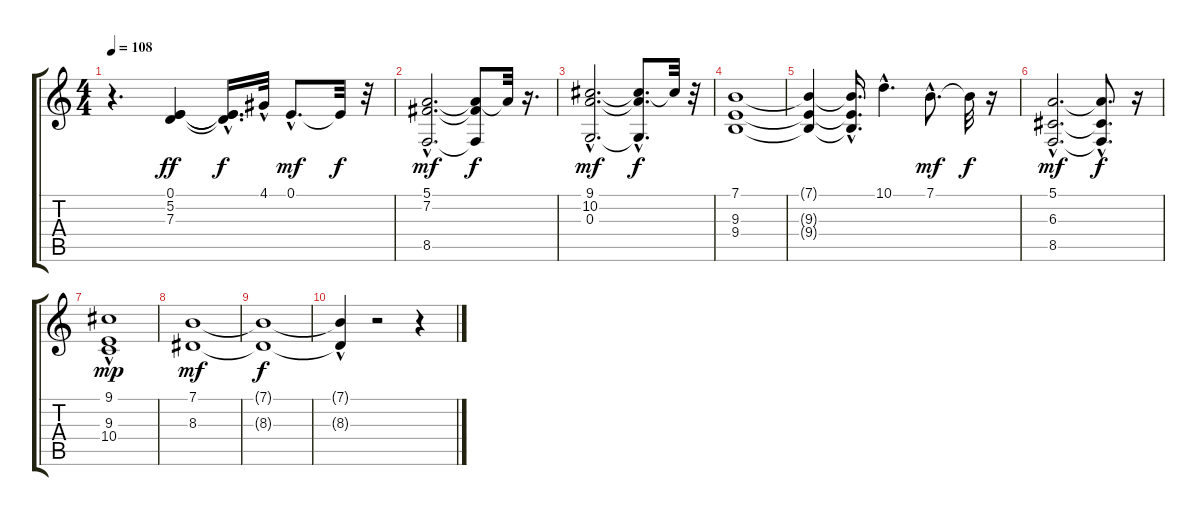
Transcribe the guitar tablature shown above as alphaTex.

\track "" {instrument drawbarorgan}
\staff {score tabs}
\tuning (E4 B3 G3 D3 A2 E2) {hide}
\ts (4 4)
\tempo 108
\clef g2
\ks c
r.4{d dy mf} (0.1 5.2 7.3).4{dy ff} (0.1{t} 5.2{hac t} 7.3{t}).16{d dy f} 4.1{hac}.32 0.1{hac}.8{d dy mf} 0.1{t}.32{dy f} r.32 |
(5.1{hac} 7.2{hac} 8.5{hac}).2{d dy mf} (5.1{t} 7.2{t} 8.5{t}).8{dy f} 5.1{t}.32 r.16{d} |
(9.1{hac} 10.2{hac} 0.3{hac}).2{d dy mf} (9.1{hac t} 10.2{hac t} 0.3{hac t}).8{d dy f} 9.1{t}.32 r.32 |
(7.1 9.3 9.4).1 |
(7.1{t} 9.3{t} 9.4{t}).4 (7.1{hac t} 9.3{t} 9.4{t}).16{d} 10.1{hac}.4{d} 7.1{hac}.8{d dy mf} 7.1{t}.32{dy f} r.16 |
(5.1{hac} 6.3{hac} 8.5{hac}).2{d dy mf} (5.1{hac t} 6.3{t} 8.5{t}).8{d dy f} r.16 |
(9.1{hac} 9.3 10.4{hac}).1{dy mp} |
(7.1 8.3).1{dy mf} |
(7.1{t} 8.3{t}).1{dy f} |
(7.1{t} 8.3{hac t}).4 r.2 r.4
